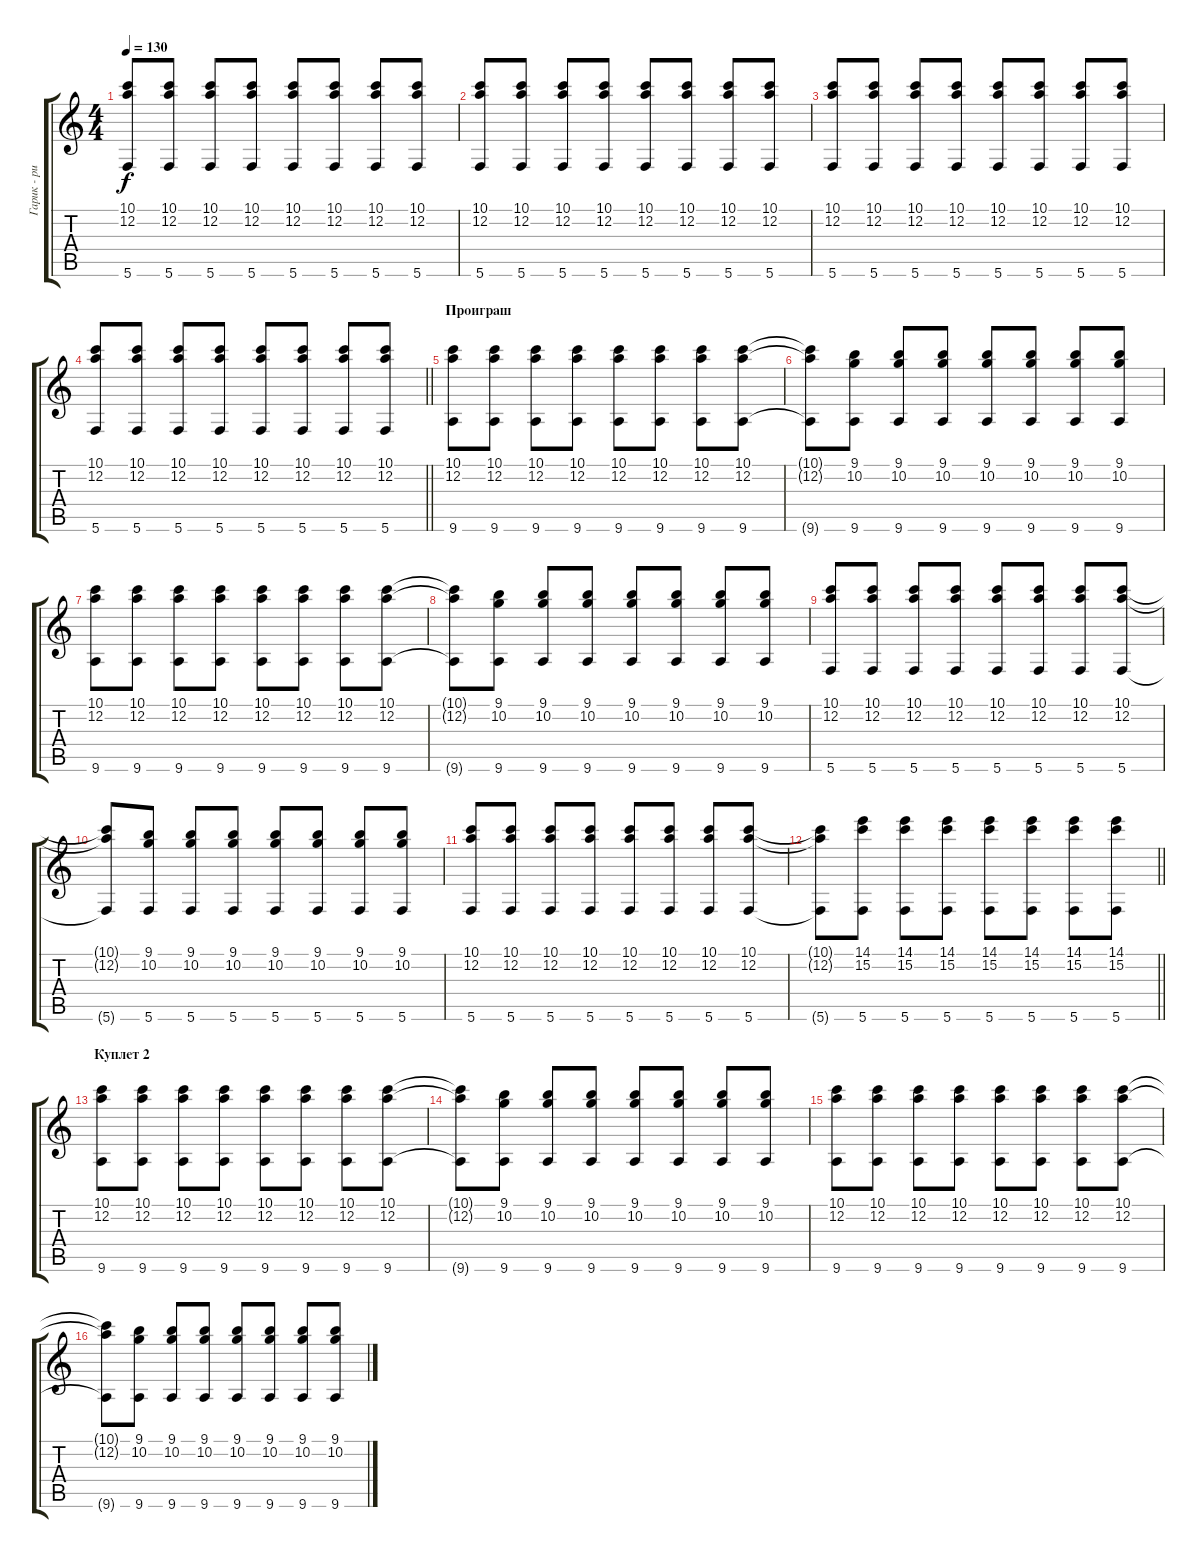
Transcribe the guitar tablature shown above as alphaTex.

\track ("Гарик - ритм" "Гарик - ри") {instrument electricguitarclean}
\staff {score tabs}
\tuning (D4 A3 F3 C3 G2 C2) {hide}
\ts (4 4)
\tempo 130
\clef g2
\ks c
(10.1 12.2 5.6).8{dy f} (10.1 12.2 5.6).8 (10.1 12.2 5.6).8 (10.1 12.2 5.6).8 (10.1 12.2 5.6).8 (10.1 12.2 5.6).8 (10.1 12.2 5.6).8 (10.1 12.2 5.6).8 |
(10.1 12.2 5.6).8 (10.1 12.2 5.6).8 (10.1 12.2 5.6).8 (10.1 12.2 5.6).8 (10.1 12.2 5.6).8 (10.1 12.2 5.6).8 (10.1 12.2 5.6).8 (10.1 12.2 5.6).8 |
(10.1 12.2 5.6).8 (10.1 12.2 5.6).8 (10.1 12.2 5.6).8 (10.1 12.2 5.6).8 (10.1 12.2 5.6).8 (10.1 12.2 5.6).8 (10.1 12.2 5.6).8 (10.1 12.2 5.6).8 |
\barLineRight lightlight
(10.1 12.2 5.6).8 (10.1 12.2 5.6).8 (10.1 12.2 5.6).8 (10.1 12.2 5.6).8 (10.1 12.2 5.6).8 (10.1 12.2 5.6).8 (10.1 12.2 5.6).8 (10.1 12.2 5.6).8 |
\section ("" "Проиграш")
(10.1 12.2 9.6).8 (10.1 12.2 9.6).8 (10.1 12.2 9.6).8 (10.1 12.2 9.6).8 (10.1 12.2 9.6).8 (10.1 12.2 9.6).8 (10.1 12.2 9.6).8 (10.1 12.2 9.6).8 |
(10.1{t} 12.2{t} 9.6{t}).8 (9.1 10.2 9.6).8 (9.1 10.2 9.6).8 (9.1 10.2 9.6).8 (9.1 10.2 9.6).8 (9.1 10.2 9.6).8 (9.1 10.2 9.6).8 (9.1 10.2 9.6).8 |
(10.1 12.2 9.6).8 (10.1 12.2 9.6).8 (10.1 12.2 9.6).8 (10.1 12.2 9.6).8 (10.1 12.2 9.6).8 (10.1 12.2 9.6).8 (10.1 12.2 9.6).8 (10.1 12.2 9.6).8 |
(10.1{t} 12.2{t} 9.6{t}).8 (9.1 10.2 9.6).8 (9.1 10.2 9.6).8 (9.1 10.2 9.6).8 (9.1 10.2 9.6).8 (9.1 10.2 9.6).8 (9.1 10.2 9.6).8 (9.1 10.2 9.6).8 |
(10.1 12.2 5.6).8 (10.1 12.2 5.6).8 (10.1 12.2 5.6).8 (10.1 12.2 5.6).8 (10.1 12.2 5.6).8 (10.1 12.2 5.6).8 (10.1 12.2 5.6).8 (10.1 12.2 5.6).8 |
(10.1{t} 12.2{t} 5.6{t}).8 (9.1 10.2 5.6).8 (9.1 10.2 5.6).8 (9.1 10.2 5.6).8 (9.1 10.2 5.6).8 (9.1 10.2 5.6).8 (9.1 10.2 5.6).8 (9.1 10.2 5.6).8 |
(10.1 12.2 5.6).8 (10.1 12.2 5.6).8 (10.1 12.2 5.6).8 (10.1 12.2 5.6).8 (10.1 12.2 5.6).8 (10.1 12.2 5.6).8 (10.1 12.2 5.6).8 (10.1 12.2 5.6).8 |
\barLineRight lightlight
(10.1{t} 12.2{t} 5.6{t}).8 (14.1 15.2 5.6).8 (14.1 15.2 5.6).8 (14.1 15.2 5.6).8 (14.1 15.2 5.6).8 (14.1 15.2 5.6).8 (14.1 15.2 5.6).8 (14.1 15.2 5.6).8 |
\section ("" "Куплет 2")
(10.1 12.2 9.6).8 (10.1 12.2 9.6).8 (10.1 12.2 9.6).8 (10.1 12.2 9.6).8 (10.1 12.2 9.6).8 (10.1 12.2 9.6).8 (10.1 12.2 9.6).8 (10.1 12.2 9.6).8 |
(10.1{t} 12.2{t} 9.6{t}).8 (9.1 10.2 9.6).8 (9.1 10.2 9.6).8 (9.1 10.2 9.6).8 (9.1 10.2 9.6).8 (9.1 10.2 9.6).8 (9.1 10.2 9.6).8 (9.1 10.2 9.6).8 |
(10.1 12.2 9.6).8 (10.1 12.2 9.6).8 (10.1 12.2 9.6).8 (10.1 12.2 9.6).8 (10.1 12.2 9.6).8 (10.1 12.2 9.6).8 (10.1 12.2 9.6).8 (10.1 12.2 9.6).8 |
(10.1{t} 12.2{t} 9.6{t}).8 (9.1 10.2 9.6).8 (9.1 10.2 9.6).8 (9.1 10.2 9.6).8 (9.1 10.2 9.6).8 (9.1 10.2 9.6).8 (9.1 10.2 9.6).8 (9.1 10.2 9.6).8
